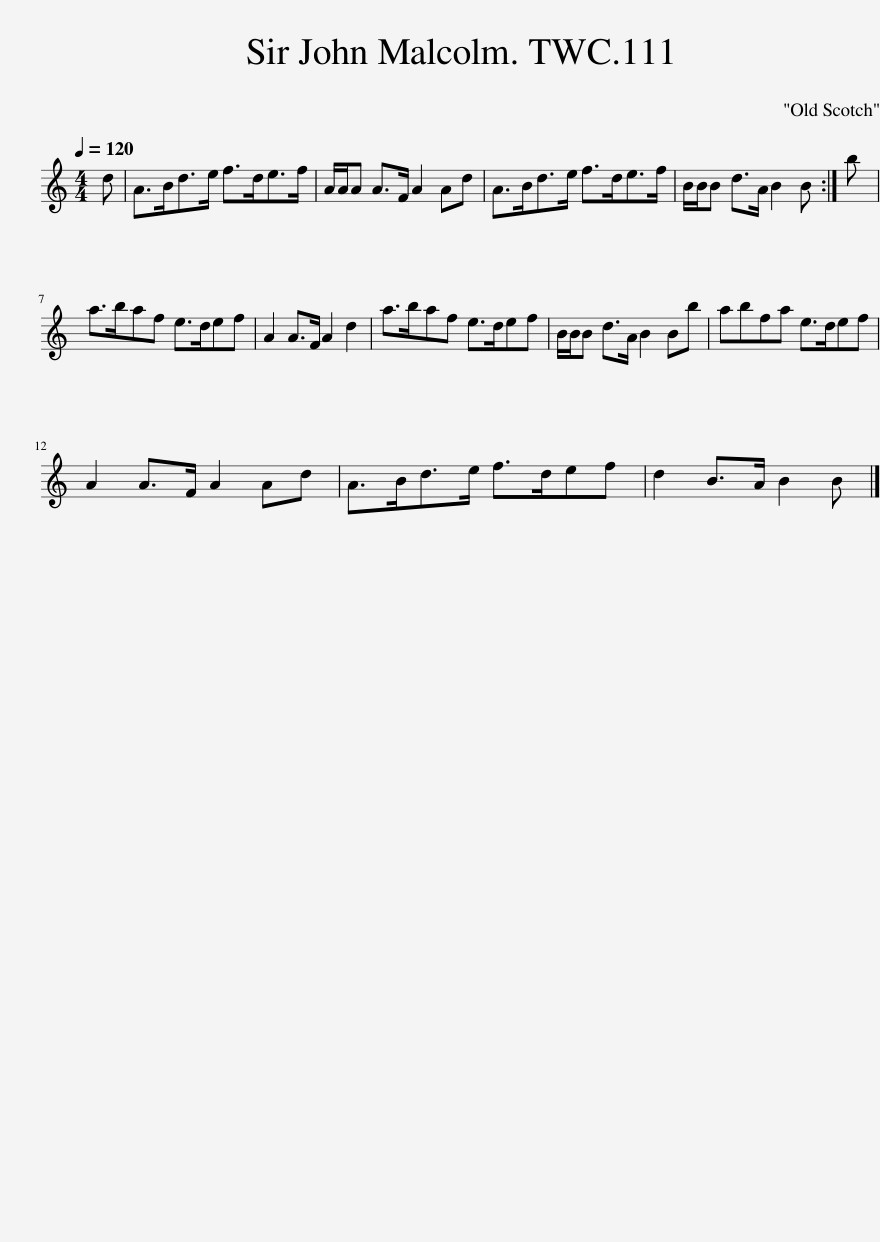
X:1
L:1/8
Q:1/4=120
M:4/4
I:linebreak $
K:C
V:1 treble
V:1
 d | A>Bd>e f>de>f | A/A/A A>F A2 Ad | A>Bd>e f>de>f | B/B/B d>A B2 B :| %5
 b |$ a>baf e>def | A2 A>F A2 d2 | a>baf e>def | B/B/B d>A B2 Bb | %10
 abfa e>def |$ A2 A>F A2 Ad | A>Bd>e f>def | d2 B>A B2 B |] %14
